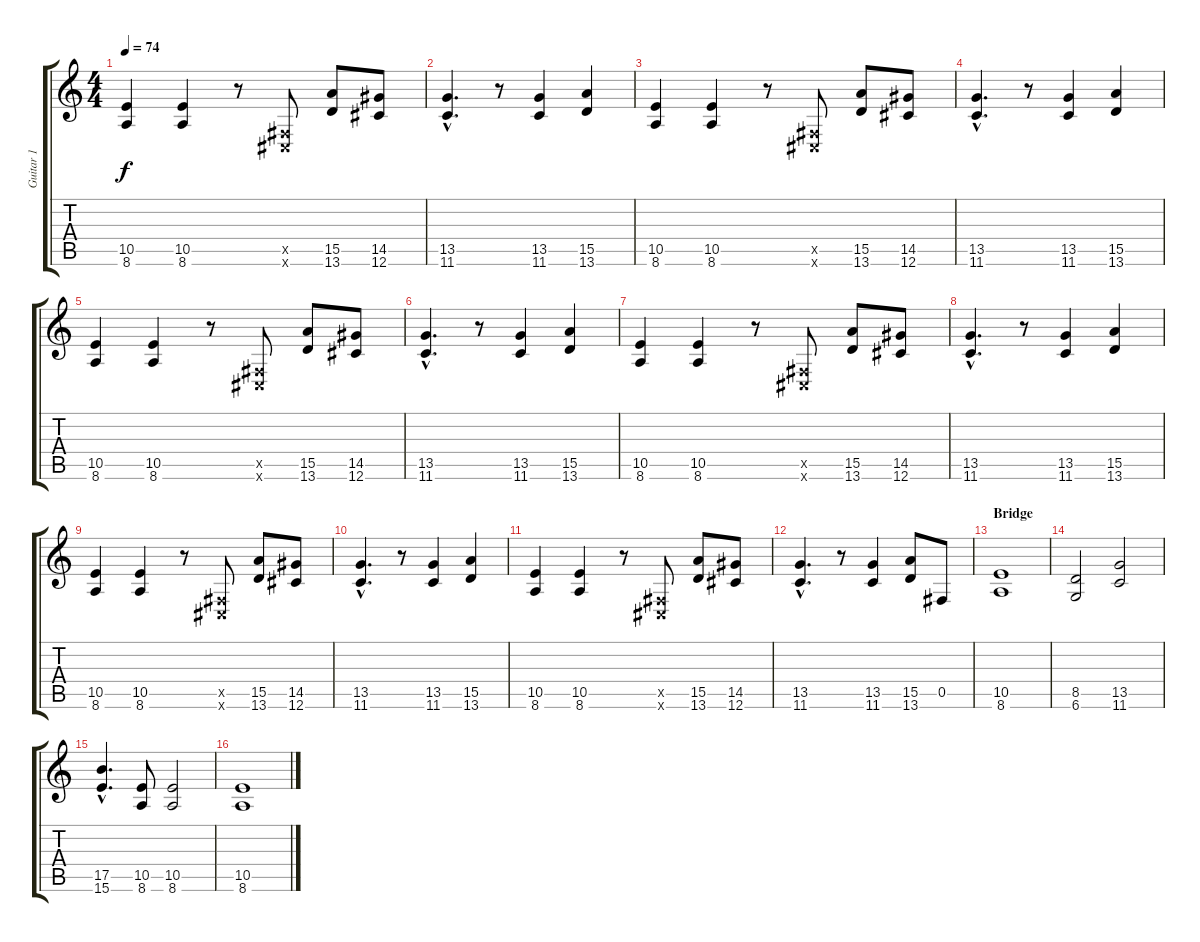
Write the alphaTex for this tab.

\track ("Guitar 1" "Guitar 1") {instrument distortionguitar}
\staff {score tabs}
\tuning (Db4 Ab3 E3 B2 Gb2 Db2) {hide}
\ts (4 4)
\tempo 74
\clef g2
\ks c
(10.5 8.6).4{dy f} (10.5 8.6).4 r.8 (0.5{x} 0.6{x}).8 (15.5 13.6).8 (14.5 12.6).8 |
(13.5{hac} 11.6{hac}).4{d} r.8 (13.5 11.6).4 (15.5 13.6).4 |
(10.5 8.6).4 (10.5 8.6).4 r.8 (0.5{x} 0.6{x}).8 (15.5 13.6).8 (14.5 12.6).8 |
(13.5{hac} 11.6{hac}).4{d} r.8 (13.5 11.6).4 (15.5 13.6).4 |
(10.5 8.6).4 (10.5 8.6).4 r.8 (0.5{x} 0.6{x}).8 (15.5 13.6).8 (14.5 12.6).8 |
(13.5{hac} 11.6{hac}).4{d} r.8 (13.5 11.6).4 (15.5 13.6).4 |
(10.5 8.6).4 (10.5 8.6).4 r.8 (0.5{x} 0.6{x}).8 (15.5 13.6).8 (14.5 12.6).8 |
(13.5{hac} 11.6{hac}).4{d} r.8 (13.5 11.6).4 (15.5 13.6).4 |
(10.5 8.6).4 (10.5 8.6).4 r.8 (0.5{x} 0.6{x}).8 (15.5 13.6).8 (14.5 12.6).8 |
(13.5{hac} 11.6{hac}).4{d} r.8 (13.5 11.6).4 (15.5 13.6).4 |
(10.5 8.6).4 (10.5 8.6).4 r.8 (0.5{x} 0.6{x}).8 (15.5 13.6).8 (14.5 12.6).8 |
(13.5{hac} 11.6{hac}).4{d} r.8 (13.5 11.6).4 (15.5 13.6).8 0.5.8 |
\section ("" "Bridge")
(10.5 8.6).1 |
(8.5 6.6).2 (13.5 11.6).2 |
(17.5{hac} 15.6{hac}).4{d} (10.5 8.6).8 (10.5 8.6).2 |
(10.5 8.6).1
